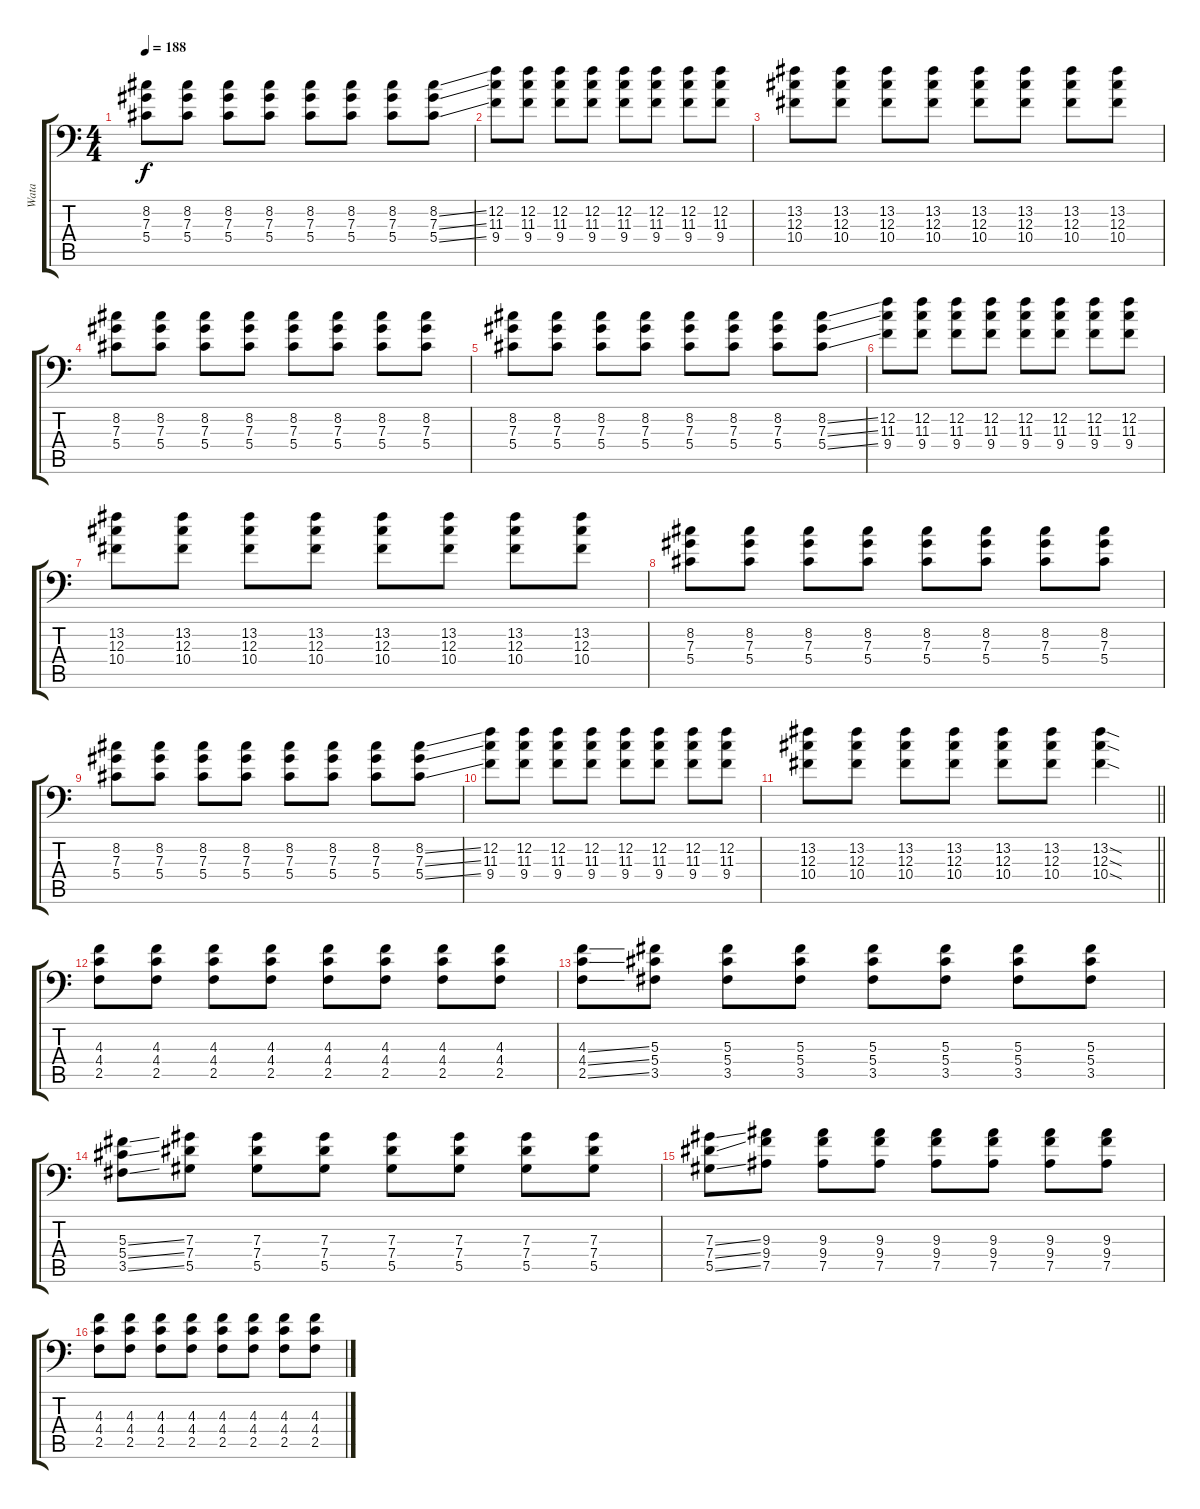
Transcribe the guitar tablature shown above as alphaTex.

\track ("Wata" "Wata") {instrument distortionguitar}
\staff {score tabs}
\tuning (Bb3 F3 Db3 Ab2 Eb2 Bb1) {hide}
\ts (4 4)
\tempo 188
\clef f4
\ks c
(8.2 7.3 5.4).8{dy f} (8.2 7.3 5.4).8 (8.2 7.3 5.4).8 (8.2 7.3 5.4).8 (8.2 7.3 5.4).8 (8.2 7.3 5.4).8 (8.2 7.3 5.4).8 (8.2{ss} 7.3{ss} 5.4{ss}).8 |
(12.2 11.3 9.4).8 (12.2 11.3 9.4).8 (12.2 11.3 9.4).8 (12.2 11.3 9.4).8 (12.2 11.3 9.4).8 (12.2 11.3 9.4).8 (12.2 11.3 9.4).8 (12.2 11.3 9.4).8 |
(13.2 12.3 10.4).8 (13.2 12.3 10.4).8 (13.2 12.3 10.4).8 (13.2 12.3 10.4).8 (13.2 12.3 10.4).8 (13.2 12.3 10.4).8 (13.2 12.3 10.4).8 (13.2 12.3 10.4).8 |
(8.2 7.3 5.4).8 (8.2 7.3 5.4).8 (8.2 7.3 5.4).8 (8.2 7.3 5.4).8 (8.2 7.3 5.4).8 (8.2 7.3 5.4).8 (8.2 7.3 5.4).8 (8.2 7.3 5.4).8 |
(8.2 7.3 5.4).8 (8.2 7.3 5.4).8 (8.2 7.3 5.4).8 (8.2 7.3 5.4).8 (8.2 7.3 5.4).8 (8.2 7.3 5.4).8 (8.2 7.3 5.4).8 (8.2{ss} 7.3{ss} 5.4{ss}).8 |
(12.2 11.3 9.4).8 (12.2 11.3 9.4).8 (12.2 11.3 9.4).8 (12.2 11.3 9.4).8 (12.2 11.3 9.4).8 (12.2 11.3 9.4).8 (12.2 11.3 9.4).8 (12.2 11.3 9.4).8 |
(13.2 12.3 10.4).8 (13.2 12.3 10.4).8 (13.2 12.3 10.4).8 (13.2 12.3 10.4).8 (13.2 12.3 10.4).8 (13.2 12.3 10.4).8 (13.2 12.3 10.4).8 (13.2 12.3 10.4).8 |
(8.2 7.3 5.4).8 (8.2 7.3 5.4).8 (8.2 7.3 5.4).8 (8.2 7.3 5.4).8 (8.2 7.3 5.4).8 (8.2 7.3 5.4).8 (8.2 7.3 5.4).8 (8.2 7.3 5.4).8 |
(8.2 7.3 5.4).8 (8.2 7.3 5.4).8 (8.2 7.3 5.4).8 (8.2 7.3 5.4).8 (8.2 7.3 5.4).8 (8.2 7.3 5.4).8 (8.2 7.3 5.4).8 (8.2{ss} 7.3{ss} 5.4{ss}).8 |
(12.2 11.3 9.4).8 (12.2 11.3 9.4).8 (12.2 11.3 9.4).8 (12.2 11.3 9.4).8 (12.2 11.3 9.4).8 (12.2 11.3 9.4).8 (12.2 11.3 9.4).8 (12.2 11.3 9.4).8 |
\barLineRight lightlight
(13.2 12.3 10.4).8 (13.2 12.3 10.4).8 (13.2 12.3 10.4).8 (13.2 12.3 10.4).8 (13.2 12.3 10.4).8 (13.2 12.3 10.4).8 (13.2{sod} 12.3{sod} 10.4{sod}).4 |
\section ("" "")
(4.3 4.4 2.5).8 (4.3 4.4 2.5).8 (4.3 4.4 2.5).8 (4.3 4.4 2.5).8 (4.3 4.4 2.5).8 (4.3 4.4 2.5).8 (4.3 4.4 2.5).8 (4.3 4.4 2.5).8 |
(4.3{ss} 4.4{ss} 2.5{ss}).8 (5.3 5.4 3.5).8 (5.3 5.4 3.5).8 (5.3 5.4 3.5).8 (5.3 5.4 3.5).8 (5.3 5.4 3.5).8 (5.3 5.4 3.5).8 (5.3 5.4 3.5).8 |
(5.3{ss} 5.4{ss} 3.5{ss}).8 (7.3 7.4 5.5).8 (7.3 7.4 5.5).8 (7.3 7.4 5.5).8 (7.3 7.4 5.5).8 (7.3 7.4 5.5).8 (7.3 7.4 5.5).8 (7.3 7.4 5.5).8 |
(7.3{ss} 7.4{ss} 5.5{ss}).8 (9.3 9.4 7.5).8 (9.3 9.4 7.5).8 (9.3 9.4 7.5).8 (9.3 9.4 7.5).8 (9.3 9.4 7.5).8 (9.3 9.4 7.5).8 (9.3 9.4 7.5).8 |
(4.3 4.4 2.5).8 (4.3 4.4 2.5).8 (4.3 4.4 2.5).8 (4.3 4.4 2.5).8 (4.3 4.4 2.5).8 (4.3 4.4 2.5).8 (4.3 4.4 2.5).8 (4.3 4.4 2.5).8
